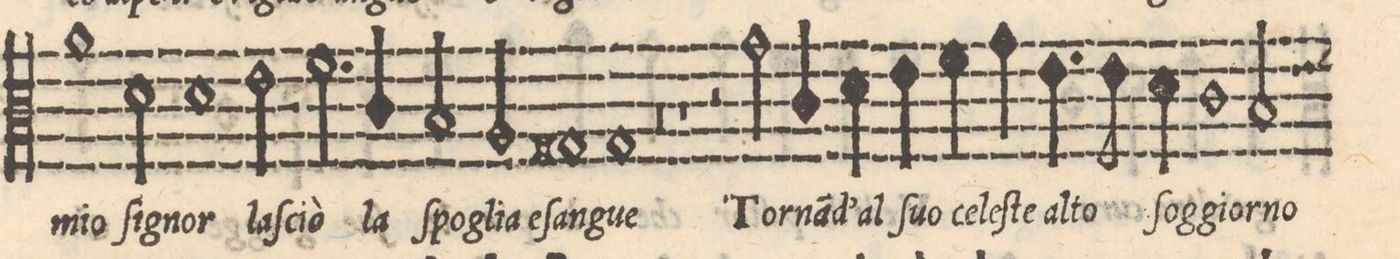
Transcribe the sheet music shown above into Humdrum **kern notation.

**kern	**text
*I"QVINTO	*
*clefC3	*
*k[]	*
*met(C)	*
*M2/1	*
1a	mio
=24-	=24-
2d\	ſi-
1d	-gnor
2e\	laſ-
=25-	=25-
2.f\	-ciò
4c/	la
2B/	ſpo-
2A/	-glia e
=26-	=26-
1G#X	ſan-
1G#	-gue
=27-	=27-
0r	.
=28-	=28-
1r	.
2r	.
2g\	Tor-
=29-	=29-
4c/	-nã(n)-
4d\	-d`al
4e\	ſuo
4f\	ce-
4g\	-leſ-
4.e\	-te al-
8e\	-to
4d\	ſog-
=30-	=30-
1c	-gior-
2B/	-no
*-	*-
